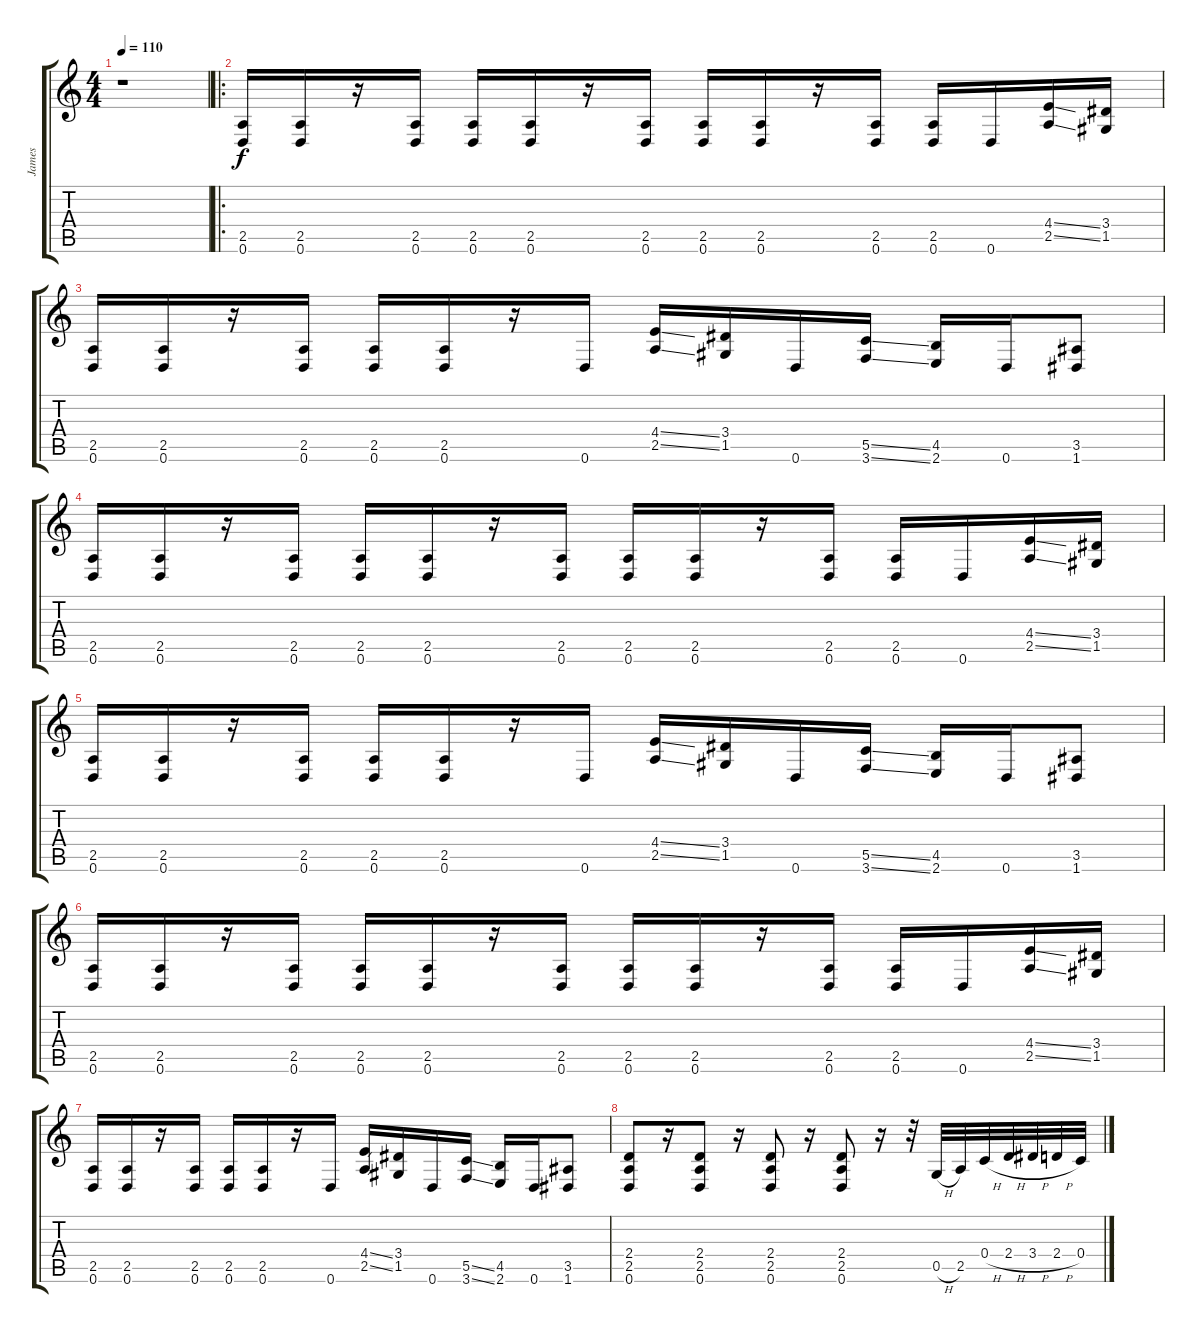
\track ("James" "James") {instrument distortionguitar}
\staff {score tabs}
\tuning (D4 A3 F3 C3 G2 D2) {hide}
\ts (4 4)
\tempo 110
\clef g2
\ks c
r.1{dy f} |
\ro
(2.5 0.6).16 (2.5 0.6).16 r.16 (2.5 0.6).16 (2.5 0.6).16 (2.5 0.6).16 r.16 (2.5 0.6).16 (2.5 0.6).16 (2.5 0.6).16 r.16 (2.5 0.6).16 (2.5 0.6).16 0.6.16 (4.4{ss} 2.5{ss}).16 (3.4 1.5).16 |
(2.5 0.6).16 (2.5 0.6).16 r.16 (2.5 0.6).16 (2.5 0.6).16 (2.5 0.6).16 r.16 0.6.16 (4.4{ss} 2.5{ss}).16 (3.4 1.5).16 0.6.16 (5.5{ss} 3.6{ss}).16 (4.5 2.6).16 0.6.16 (3.5 1.6).8 |
(2.5 0.6).16 (2.5 0.6).16 r.16 (2.5 0.6).16 (2.5 0.6).16 (2.5 0.6).16 r.16 (2.5 0.6).16 (2.5 0.6).16 (2.5 0.6).16 r.16 (2.5 0.6).16 (2.5 0.6).16 0.6.16 (4.4{ss} 2.5{ss}).16 (3.4 1.5).16 |
(2.5 0.6).16 (2.5 0.6).16 r.16 (2.5 0.6).16 (2.5 0.6).16 (2.5 0.6).16 r.16 0.6.16 (4.4{ss} 2.5{ss}).16 (3.4 1.5).16 0.6.16 (5.5{ss} 3.6{ss}).16 (4.5 2.6).16 0.6.16 (3.5 1.6).8 |
(2.5 0.6).16 (2.5 0.6).16 r.16 (2.5 0.6).16 (2.5 0.6).16 (2.5 0.6).16 r.16 (2.5 0.6).16 (2.5 0.6).16 (2.5 0.6).16 r.16 (2.5 0.6).16 (2.5 0.6).16 0.6.16 (4.4{ss} 2.5{ss}).16 (3.4 1.5).16 |
(2.5 0.6).16 (2.5 0.6).16 r.16 (2.5 0.6).16 (2.5 0.6).16 (2.5 0.6).16 r.16 0.6.16 (4.4{ss} 2.5{ss}).16 (3.4 1.5).16 0.6.16 (5.5{ss} 3.6{ss}).16 (4.5 2.6).16 0.6.16 (3.5 1.6).8 |
(2.4 2.5 0.6).8 r.16 (2.4 2.5 0.6).8 r.16 (2.4 2.5 0.6).8 r.16 (2.4 2.5 0.6).8 r.16 r.32 0.5{h}.32 2.5.32 0.4{h}.32 2.4{h}.32 3.4{h}.32 2.4{h}.32 0.4.32
